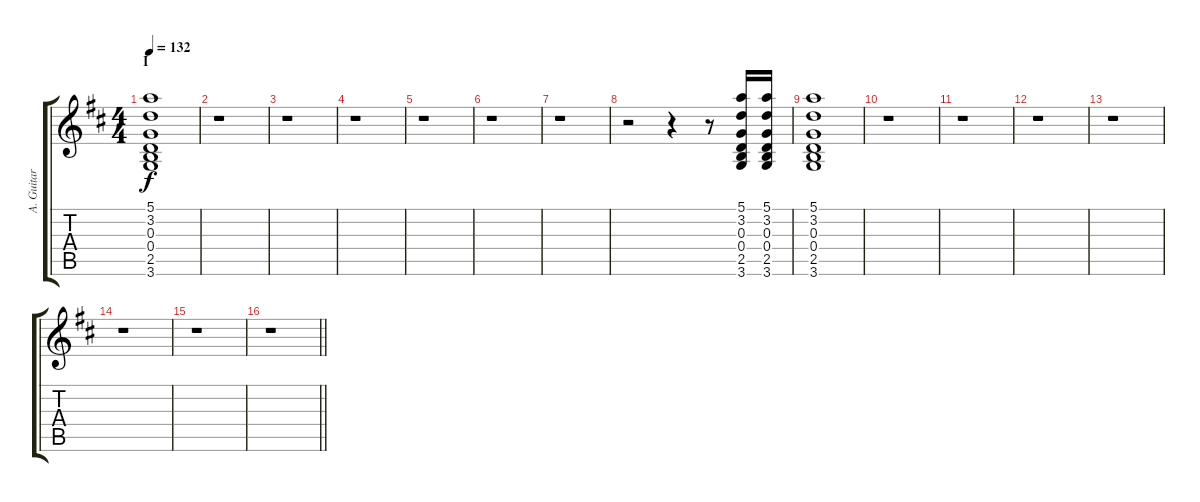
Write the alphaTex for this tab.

\track ("A. Guitar" "A. Guitar") {instrument acousticguitarsteel}
\staff {score tabs}
\tuning (E4 B3 G3 D3 A2 E2) {hide}
\ts (4 4)
\section ("" "I")
\tempo 132
\clef g2
\ks d
(5.1 3.2 0.3 0.4 2.5 3.6).1{dy f} |
r.1 |
r.1 |
r.1 |
r.1 |
r.1 |
r.1 |
r.2 r.4 r.8 (5.1 3.2 0.3 0.4 2.5 3.6).16 (5.1 3.2 0.3 0.4 2.5 3.6).16 |
(5.1 3.2 0.3 0.4 2.5 3.6).1 |
r.1 |
r.1 |
r.1 |
r.1 |
r.1 |
r.1 |
\barLineRight lightlight
r.1
